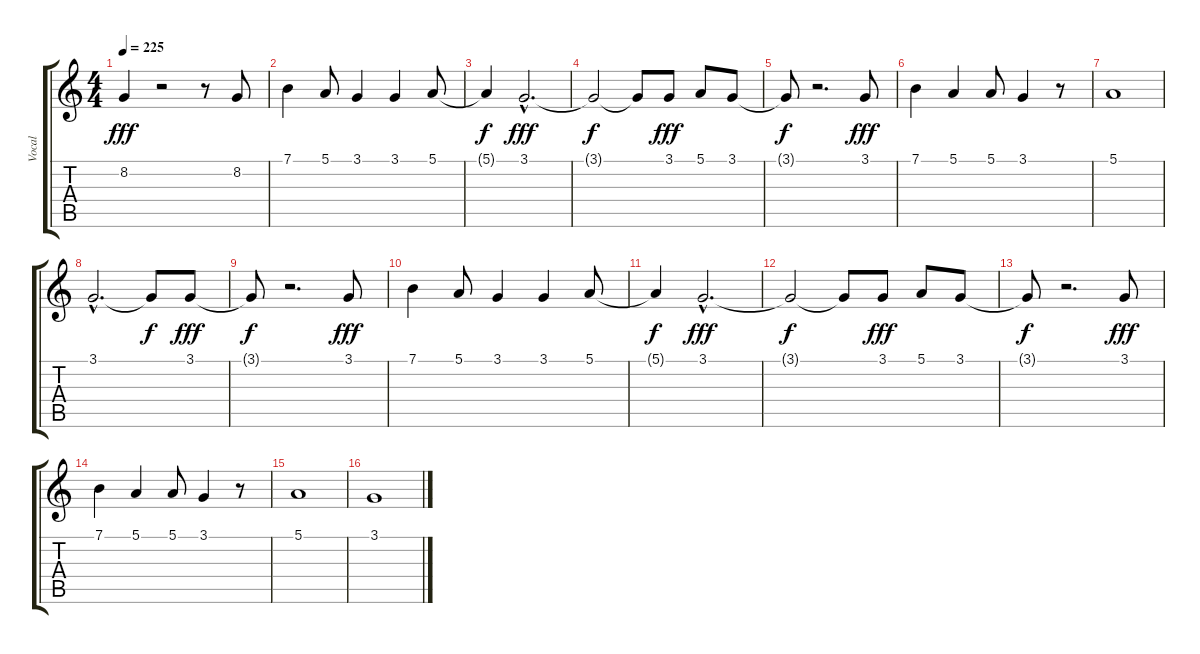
\track ("Vocal" "Vocal") {instrument lead6voice}
\staff {score tabs}
\tuning (E4 B3 G3 D3 A2 E2) {hide}
\ts (4 4)
\tempo 225
\clef g2
\ks c
8.2.4{dy fff} r.2 r.8 8.2.8 |
7.1.4 5.1.8 3.1.4 3.1.4 5.1.8 |
5.1{t}.4{dy f} 3.1{hac}.2{d dy fff} |
3.1{t}.2{dy f} 3.1{t}.8 3.1.8{dy fff} 5.1.8 3.1.8 |
3.1{t}.8{dy f} r.2{d} 3.1.8{dy fff} |
7.1.4 5.1.4 5.1.8 3.1.4 r.8 |
5.1.1 |
3.1{hac}.2{d} 3.1{t}.8{dy f} 3.1.8{dy fff} |
3.1{t}.8{dy f} r.2{d} 3.1.8{dy fff} |
7.1.4 5.1.8 3.1.4 3.1.4 5.1.8 |
5.1{t}.4{dy f} 3.1{hac}.2{d dy fff} |
3.1{t}.2{dy f} 3.1{t}.8 3.1.8{dy fff} 5.1.8 3.1.8 |
3.1{t}.8{dy f} r.2{d} 3.1.8{dy fff} |
7.1.4 5.1.4 5.1.8 3.1.4 r.8 |
5.1.1 |
3.1.1
